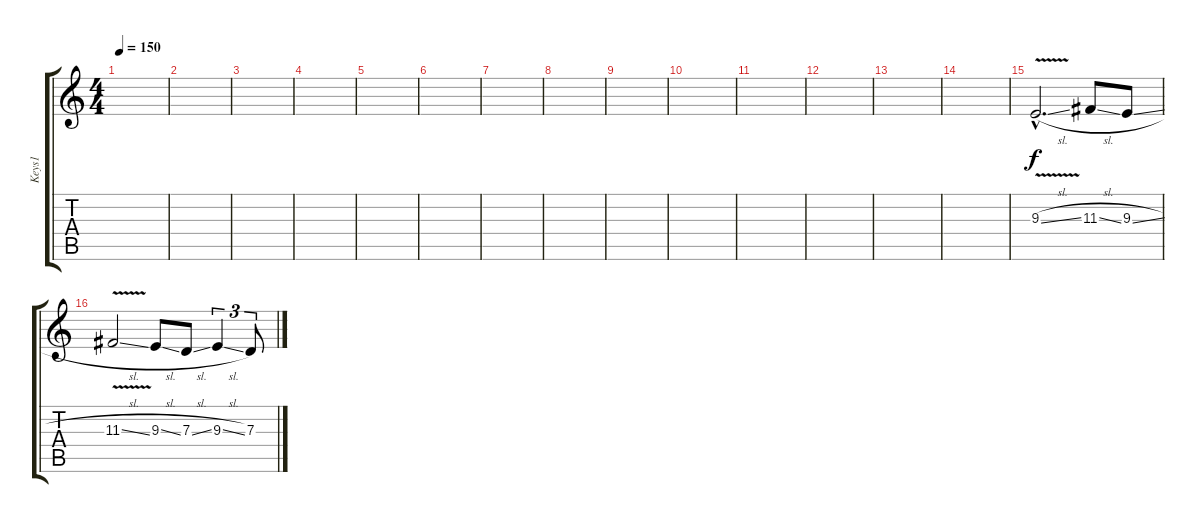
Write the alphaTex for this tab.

\track ("Keys1" "Keys1") {instrument lead1square}
\staff {score tabs}
\tuning (E4 B3 G3 D3 A2 E2) {hide}
\ts (4 4)
\tempo 150
\clef g2
\ks c
|
|
|
|
|
|
|
|
|
|
|
|
|
|
9.3{v sl hac}.2{d volume 13 instrument lead1square} 11.3{sl}.8 9.3{sl}.8 |
11.3{v sl}.2 9.3{sl}.8 7.3{sl}.8 9.3{sl}.4{tu (3 2)} 7.3{sl}.8{tu (3 2)}
